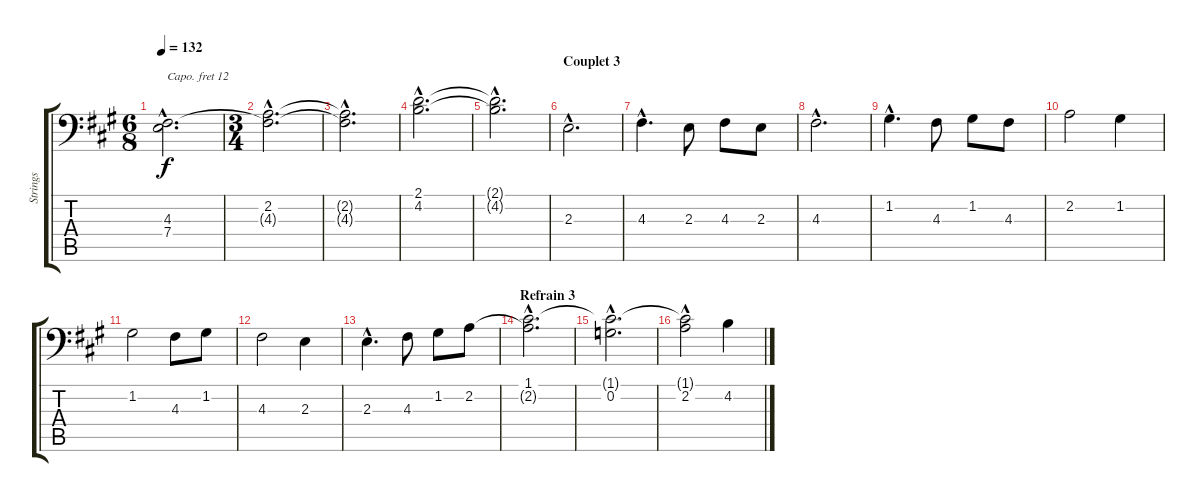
\track ("Strings" "Strings") {instrument synthstrings1}
\staff {score tabs}
\capo 12
\tuning (C3 G2 D2 A1 E1 B0) {hide}
\ts (6 8)
\tempo 132
\clef f4
\ks a
(4.3{hac} 7.4{hac t}).2{d dy f} |
\ts (3 4)
(2.2{hac} 4.3{hac t}).2{d} |
(2.2{hac t} 4.3{hac t}).2{d} |
(2.1{hac} 4.2{hac}).2{d} |
(2.1{hac t} 4.2{hac t}).2{d} |
\section ("" "Couplet 3")
2.3{hac}.2{d} |
4.3{hac}.4{d} 2.3.8 4.3.8 2.3.8 |
4.3{hac}.2{d} |
1.2{hac}.4{d} 4.3.8 1.2.8 4.3.8 |
2.2.2 1.2.4 |
1.2.2 4.3.8 1.2.8 |
4.3.2 2.3.4 |
2.3{hac}.4{d} 4.3.8 1.2.8 2.2.8 |
\section ("" "Refrain 3")
(1.1{hac} 2.2{hac t}).2{d} |
(1.1{hac t} 0.2{hac}).2{d} |
(1.1{t} 2.2{hac}).2 4.2.4
